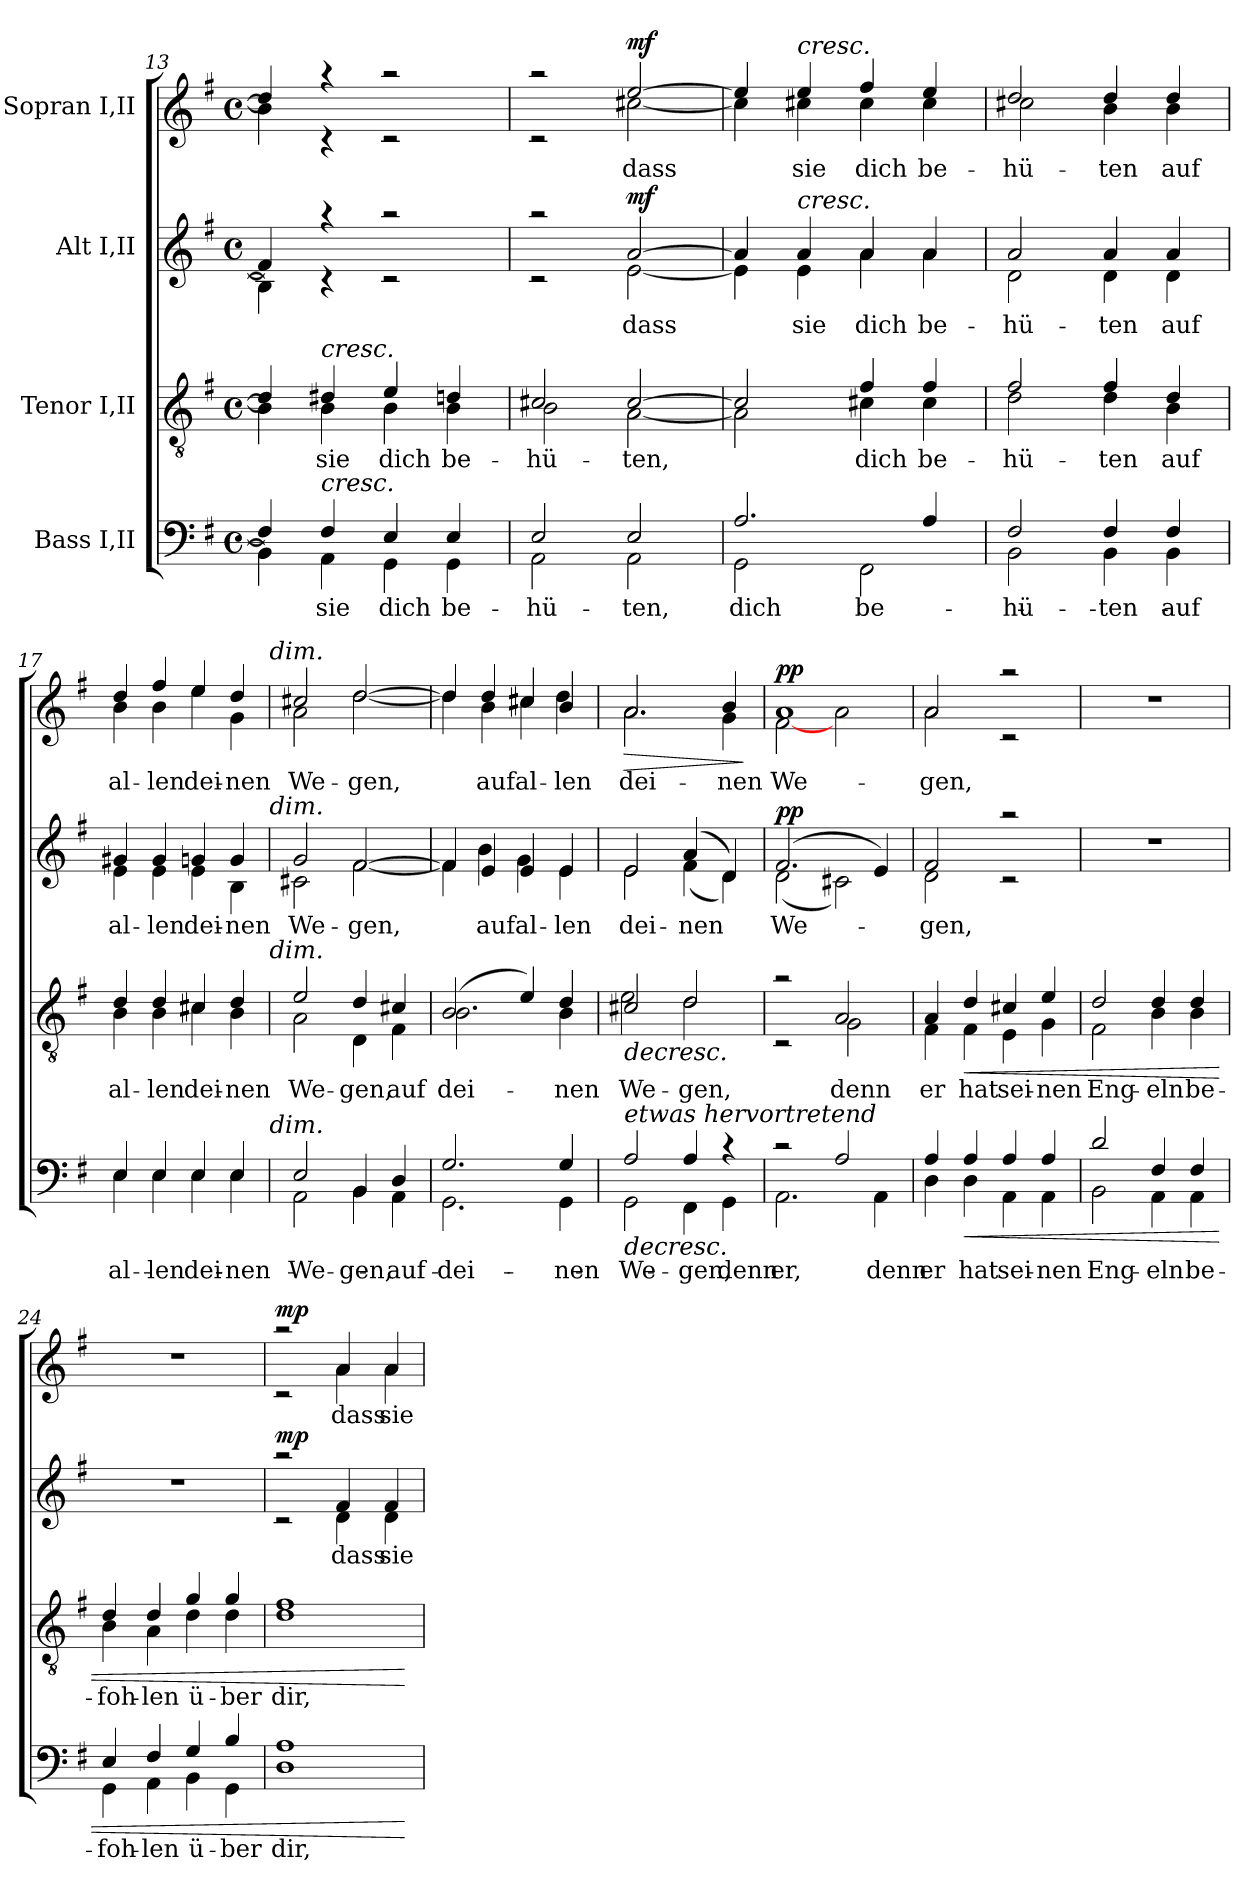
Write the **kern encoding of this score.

**kern	**text	**dynam	**kern	**text	**dynam	**kern	**text	**dynam	**kern	**text	**dynam
*part4	*part4	*part4	*part3	*part3	*part3	*part2	*part2	*part2	*part1	*part1	*part1
*staff4	*staff4	*staff4	*staff3	*staff3	*staff3	*staff2	*staff2	*staff2	*staff1	*staff1	*staff1
*I"Bass I,II	*	*	*I"Tenor I,II	*	*	*I"Alt I,II	*	*	*I"Sopran I,II	*	*
!!LO:LB:g=z
*clefF4	*	*	*clefGv2	*	*	*clefG2	*	*	*clefG2	*	*
*k[f#]	*	*	*k[f#]	*	*	*k[f#]	*	*	*k[f#]	*	*
*G:	*	*	*G:	*	*	*G:	*	*	*G:	*	*
*M4/4	*	*	*M4/4	*	*	*M4/4	*	*	*M4/4	*	*
*met(c)	*	*	*met(c)	*	*	*met(c)	*	*	*met(c)	*	*
=13	=13	=13	=13	=13	=13	=13	=13	=13	=13	=13	=13
*^	*	*	*^	*	*	*^	*	*	*^	*	*
4F#/]	4BB\]	.	.	4d#/]	4B\]	.	.	4f#/]	4B\]	.	.	4dd#/]	4b\]	.	.
!	!	!	!	!LO:TX:a:i:t=cresc.	!	!	!	!	!	!	!	!	!	!	!
!LO:TX:a:i:t=cresc.	!	!	!	!	!	!	!	!	!	!	!	!	!	!	!
!	!	!LO:LY:b	!	!	!	!LO:LY:b	!	!	!	!	!	!	!	!	!
4F#/	4AA\	sie	.	4d#X/	4B\	sie	.	4raa	4rc	.	.	4raa	4rc	.	.
!	!	!LO:LY:b	!	!	!	!LO:LY:b	!	!	!	!	!	!	!	!	!
4E/	4GG\	dich	.	4e/	4B\	dich	.	2raa	2rc	.	.	2raa	2rc	.	.
!	!	!LO:LY:b	!	!	!	!LO:LY:b	!	!	!	!	!	!	!	!	!
4E/	4GG\	be-	.	4dn/	4B\	be-	.	.	.	.	.	.	.	.	.
=14	=14	=14	=14	=14	=14	=14	=14	=14	=14	=14	=14	=14	=14	=14	=14
!	!	!LO:LY:b	!	!	!	!LO:LY:b	!	!	!	!	!	!	!	!	!
2E/	2AA\	-hü-	.	2c#X/	2B\	-hü-	.	2raa	2rc	.	.	2raa	2rc	.	.
!	!	!LO:LY:b	!	!	!	!LO:LY:b	!	!	!	!LO:LY:b	!LO:DY:b	!	!	!LO:LY:b	!LO:DY:b
2E/	2AA\	-ten,	.	[2c#/	[2A\	-ten,	.	[2a/	[2e\	dass	mf	[2ee/	[2cc#X\	dass	mf
=15	=15	=15	=15	=15	=15	=15	=15	=15	=15	=15	=15	=15	=15	=15	=15
!	!	!LO:LY:b	!	!	!	!	!	!	!	!	!	!	!	!	!
2.A/	2GG\	dich	.	2c#/]	2A\]	.	.	4a/]	4e\]	.	.	4ee/]	4cc#\]	.	.
!	!	!	!	!	!	!	!	!	!	!	!	!LO:TX:a:i:t=cresc.	!	!	!
!	!	!	!	!	!	!	!	!LO:TX:a:i:t=cresc.	!	!	!	!	!	!	!
!	!	!	!	!	!	!	!	!	!	!LO:LY:b	!	!	!	!LO:LY:b	!
.	.	.	.	.	.	.	.	4a/	4e\	sie	.	4ee/	4cc#X\	sie	.
!	!	!LO:LY:b	!	!	!	!LO:LY:b	!	!	!	!LO:LY:b	!	!	!	!LO:LY:b	!
.	2FF#\	be-	.	4f#/	4c#X\	dich	.	4a/	4a\	dich	.	4ff#/	4cc#\	dich	.
!	!	!	!	!	!	!LO:LY:b	!	!	!	!LO:LY:b	!	!	!	!LO:LY:b	!
4A/	.	.	.	4f#/	4c#\	be-	.	4a/	4a\	be-	.	4ee/	4cc#\	be-	.
=16	=16	=16	=16	=16	=16	=16	=16	=16	=16	=16	=16	=16	=16	=16	=16
!	!	!LO:LY:b	!	!	!	!LO:LY:b	!	!	!	!LO:LY:b	!	!	!	!LO:LY:b	!
2F#/	2BB\	-hü-	.	2f#/	2d\	-hü-	.	2a/	2d\	-hü-	.	2dd/	2cc#X\	-hü-	.
!	!	!LO:LY:b	!	!	!	!LO:LY:b	!	!	!	!LO:LY:b	!	!	!	!LO:LY:b	!
4F#/	4BB\	-ten	.	4f#/	4d\	-ten	.	4a/	4d\	-ten	.	4dd/	4b\	-ten	.
!	!	!LO:LY:b	!	!	!	!LO:LY:b	!	!	!	!LO:LY:b	!	!	!	!LO:LY:b	!
4F#/	4BB\	auf	.	4d/	4B\	auf	.	4a/	4d\	auf	.	4dd/	4b\	auf	.
=17	=17	=17	=17	=17	=17	=17	=17	=17	=17	=17	=17	=17	=17	=17	=17
!	!	!LO:LY:b	!	!	!	!LO:LY:b	!	!	!	!LO:LY:b	!	!	!	!LO:LY:b	!
4E/	4E\	al-	.	4d/	4B\	al-	.	4g#X/	4e\	al-	.	4dd/	4b\	al-	.
!	!	!LO:LY:b	!	!	!	!LO:LY:b	!	!	!	!LO:LY:b	!	!	!	!LO:LY:b	!
4E/	4E\	-len	.	4d/	4B\	-len	.	4g#/	4e\	-len	.	4ff#/	4b\	-len	.
!	!	!LO:LY:b	!	!	!	!LO:LY:b	!	!	!	!LO:LY:b	!	!	!	!LO:LY:b	!
4E/	4E\	dei-	.	4c#X/	4c#\	dei-	.	4gn/	4e\	dei-	.	4ee/	4ee\	dei-	.
!	!	!LO:LY:b	!	!	!	!LO:LY:b	!	!	!	!LO:LY:b	!	!	!	!LO:LY:b	!
4E/	4E\	-nen	.	4d/	4B\	-nen	.	4g/	4B\	-nen	.	4dd/	4g\	-nen	.
!	!	!	!	!	!	!	!	!	!	!	!	!	!LO:TX:a:i:t=dim.	!	!
!	!	!	!	!	!	!	!	!	!LO:TX:a:i:t=dim.	!	!	!	!	!	!
!	!	!	!	!	!LO:TX:a:i:t=dim.	!	!	!	!	!	!	!	!	!	!
!	!LO:TX:a:i:t=dim.	!	!	!	!	!	!	!	!	!	!	!	!	!	!
=18	=18	=18	=18	=18	=18	=18	=18	=18	=18	=18	=18	=18	=18	=18	=18
!	!	!LO:LY:b	!	!	!	!LO:LY:b	!	!	!	!LO:LY:b	!	!	!	!LO:LY:b	!
2E/	2AA\	We-	.	2e/	2A\	We-	.	2g/	2c#X\	We-	.	2cc#X/	2a\	We-	.
!	!	!LO:LY:b	!	!	!	!LO:LY:b	!	!	!	!LO:LY:b	!	!	!	!LO:LY:b	!
4BB/	4BB\	-gen,	.	4d/	4D\	-gen,	.	[2f#/	[2f#\	-gen,	.	[2dd/	[2dd\	-gen,	.
!	!	!LO:LY:b	!	!	!	!LO:LY:b	!	!	!	!	!	!	!	!	!
4D/	4AA\	auf	.	4c#X/	4F#\	auf	.	.	.	.	.	.	.	.	.
!!LO:PB:g=z	!!
=19	=19	=19	=19	=19	=19	=19	=19	=19	=19	=19	=19	=19	=19	=19	=19
!	!	!LO:LY:b	!	!	!	!LO:LY:b	!	!	!	!	!	!	!	!	!
2.G/	2.GG\	dei-	.	(>2B/	2.B\	dei-	.	4f#/]	4f#\]	.	.	4dd/]	4dd\]	.	.
!	!	!	!	!	!	!	!	!	!	!LO:LY:b	!	!	!	!LO:LY:b	!
.	.	.	.	.	.	.	.	4e/	4b\	auf	.	4dd/	4b\	auf	.
!	!	!	!	!	!	!	!	!	!	!LO:LY:b	!	!	!	!LO:LY:b	!
.	.	.	.	4e/)	.	.	.	4e/	4g\	al-	.	4cc#X/	4cc#\	al-	.
!	!	!LO:LY:b	!	!	!	!LO:LY:b	!	!	!	!LO:LY:b	!	!	!	!LO:LY:b	!
4G/	4GG\	-nen	.	4d/	4B\	-nen	.	4e/	4e\	-len	.	4b/	4dd\	-len	.
!!LO:PB:g=z	!!
=20	=20	=20	=20	=20	=20	=20	=20	=20	=20	=20	=20	=20	=20	=20	=20
!LO:TX:a:i:t=etwas hervortretend	!	!	!	!	!	!	!	!	!	!	!	!	!	!	!
!	!	!LO:LY:b	!LO:HP:b	!	!	!LO:LY:b	!LO:HP:b	!	!	!LO:LY:b	!	!	!	!LO:LY:b	!LO:HP:b
2A/	2GG\	We-	>	2c#X/	2e\	We-	>	2e/	2e\	dei-	.	2.a/	2.a\	dei-	>
!	!	!LO:LY:b	!	!	!	!LO:LY:b	!	!	!	!LO:LY:b	!	!	!	!	!
4A/	4FF#\	-gen,	.	2d/	2d\	-gen,	.	(>4a/	(<4f#\	-nen	.	.	.	.	.
!	!	!LO:LY:b	!	!	!	!	!	!	!	!	!	!	!	!LO:LY:b	!
4rc	4GG\	denn	.	.	.	.	.	4d/)	4d\)	.	.	4b/	4g\	-nen	.
*v	*v	*	*	*	*	*	*	*v	*v	*	*	*v	*v	*	*
*	*	*	*v	*v	*	*	*	*	*	*	*	*
.	.	.	.	.	.	.	.	.	.	.	]
=21	=21	=21	=21	=21	=21	=21	=21	=21	=21	=21	=21
*^	*	*	*	*	*	*	*	*	*	*	*
!	!	!LO:LY:b	!	!	!	!	!	!LO:LY:b	!LO:DY:b	!	!LO:LY:b	!LO:DY:b
*	*	*	*	*^	*	*	*^	*	*	*^	*	*
2rc	2.AA\	er,	.	2ra	2rC	.	.	(>2.f#/	(<2d\	We-	pp	1a	[2f#\	We-	pp
!	!	!	!	!	!	!LO:LY:b	!	!	!	!	!	!	!	!	!
2A/	.	.	.	2A/	2G\	denn	.	.	2c#X\)	.	.	.	2a\	.	.
!	!	!LO:LY:b	!	!	!	!	!	!	!	!	!	!	!	!	!
.	4AA\	denn	.	.	.	.	.	4e/)	.	.	.	.	.	.	.
=22	=22	=22	=22	=22	=22	=22	=22	=22	=22	=22	=22	=22	=22	=22	=22
!	!	!LO:LY:b	!	!	!	!LO:LY:b	!	!	!	!LO:LY:b	!	!	!	!LO:LY:b	!
4A/	4D\	er	.	4A/	4F#\	er	.	2f#/	2d\	-gen,	.	2a/	2a\	-gen,	.
!	!	!LO:LY:b	!LO:HP:b	!	!	!LO:LY:b	!LO:HP:b	!	!	!	!	!	!	!	!
4A/	4D\	hat	<	4d/	4F#\	hat	<	.	.	.	.	.	.	.	.
!	!	!LO:LY:b	!	!	!	!LO:LY:b	!	!	!	!	!	!	!	!	!
4A/	4AA\	sei-	.	4c#X/	4E\	sei-	.	2raa	2rc	.	.	2raa	2rc	.	.
!	!	!LO:LY:b	!	!	!	!LO:LY:b	!	!	!	!	!	!	!	!	!
4A/	4AA\	-nen	.	4e/	4G\	-nen	.	.	.	.	.	.	.	.	.
*v	*v	*	*	*	*	*	*	*v	*v	*	*	*v	*v	*	*
*	*	*	*v	*v	*	*	*	*	*	*	*	*
.	.	]	.	.	]	.	.	.	.	.	.
=23	=23	=23	=23	=23	=23	=23	=23	=23	=23	=23	=23
*^	*	*	*	*	*	*	*	*	*	*	*
!	!	!LO:LY:b	!	!	!LO:LY:b	!	!	!	!	!	!	!
*	*	*	*	*^	*	*	*	*	*	*	*	*
2d/	2BB\	Eng-	.	2d/	2F#\	Eng-	.	1r	.	.	1r	.	.
!	!	!LO:LY:b	!	!	!	!LO:LY:b	!	!	!	!	!	!	!
4F#/	4AA\	-eln	.	4d/	4B\	-eln	.	.	.	.	.	.	.
!	!	!LO:LY:b	!	!	!	!LO:LY:b	!	!	!	!	!	!	!
4F#/	4AA\	be-	.	4d/	4B\	be-	.	.	.	.	.	.	.
=24	=24	=24	=24	=24	=24	=24	=24	=24	=24	=24	=24	=24	=24
!	!	!LO:LY:b	!	!	!	!LO:LY:b	!	!	!	!	!	!	!
4E/	4GG\	-foh-	.	4d/	4B\	-foh-	.	1r	.	.	1r	.	.
!	!	!LO:LY:b	!	!	!	!LO:LY:b	!	!	!	!	!	!	!
4F#/	4AA\	-len	.	4d/	4A\	-len	.	.	.	.	.	.	.
!	!	!LO:LY:b	!	!	!	!LO:LY:b	!	!	!	!	!	!	!
4G/	4BB\	ü-	.	4g/	4d\	ü-	.	.	.	.	.	.	.
!	!	!LO:LY:b	!	!	!	!LO:LY:b	!	!	!	!	!	!	!
4B/	4GG\	-ber	.	4g/	4d\	-ber	.	.	.	.	.	.	.
=25	=25	=25	=25	=25	=25	=25	=25	=25	=25	=25	=25	=25	=25
!	!	!LO:LY:b	!	!	!	!LO:LY:b	!	!	!	!LO:DY:b	!	!	!LO:DY:b
*	*	*	*	*	*	*	*	*^	*	*	*^	*	*
1A	1D	dir,	.	1f#	1d	dir,	.	2raa	2rc	.	mp	2raa	2rc	.	mp
!	!	!	!	!	!	!	!	!	!	!LO:LY:b	!	!	!	!LO:LY:b	!
.	.	.	.	.	.	.	.	4f#/	4d\	dass	.	4a/	4a\	dass	.
!	!	!	!	!	!	!	!	!	!	!LO:LY:b	!	!	!	!LO:LY:b	!
.	.	.	.	.	.	.	.	4f#/	4d\	sie	.	4a/	4a\	sie	.
*v	*v	*	*	*	*	*	*	*v	*v	*	*	*v	*v	*	*
*	*	*	*v	*v	*	*	*	*	*	*	*	*
.	.	[	.	.	[	.	.	.	.	.	.
=	=	=	=	=	=	=	=	=	=	=	=
*-	*-	*-	*-	*-	*-	*-	*-	*-	*-	*-	*-
